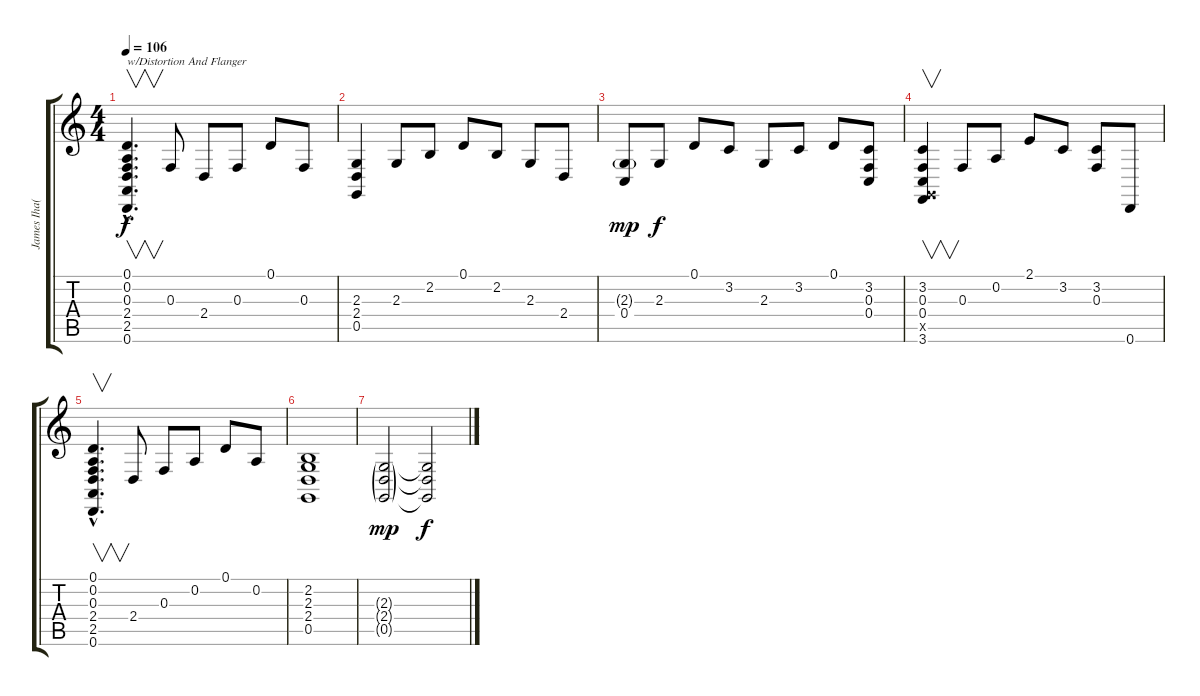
\track ("James Iha(Flangered)" "James Iha(") {instrument synthstrings1}
\staff {score tabs}
\tuning (D4 A3 F3 C3 G2 D2) {hide}
\ts (4 4)
\tempo 106
\clef g2
\ks c
(0.1{hac} 0.2{hac} 0.3{hac} 2.4{hac} 2.5{hac} 0.6{hac}).4{v d txt "w/Distortion And Flanger" dy f} 0.3.8 2.4.8 0.3.8 0.1.8 0.3.8 |
(2.3 2.4 0.5).4 2.3.8 2.2.8 0.1.8 2.2.8 2.3.8 2.4.8 |
(2.3{g} 0.4).8{dy mp} 2.3.8{dy f} 0.1.8 3.2.8 2.3.8 3.2.8 0.1.8 (3.2 0.3 0.4).8 |
(3.2 0.3 0.4 0.5{x} 3.6).4{v} 0.3.8 0.2.8 2.1.8 3.2.8 (3.2 0.3).8 0.6.8 |
(0.1{hac} 0.2{hac} 0.3{hac} 2.4{hac} 2.5{hac} 0.6{hac}).4{v d} 2.4.8 0.3.8 0.2.8 0.1.8 0.2.8 |
(2.2 2.3 2.4 0.5).1 |
(2.3{g} 2.4{g} 0.5{g}).2{dy mp} (2.3{t} 2.4{t} 0.5{t}).2{dy f}
